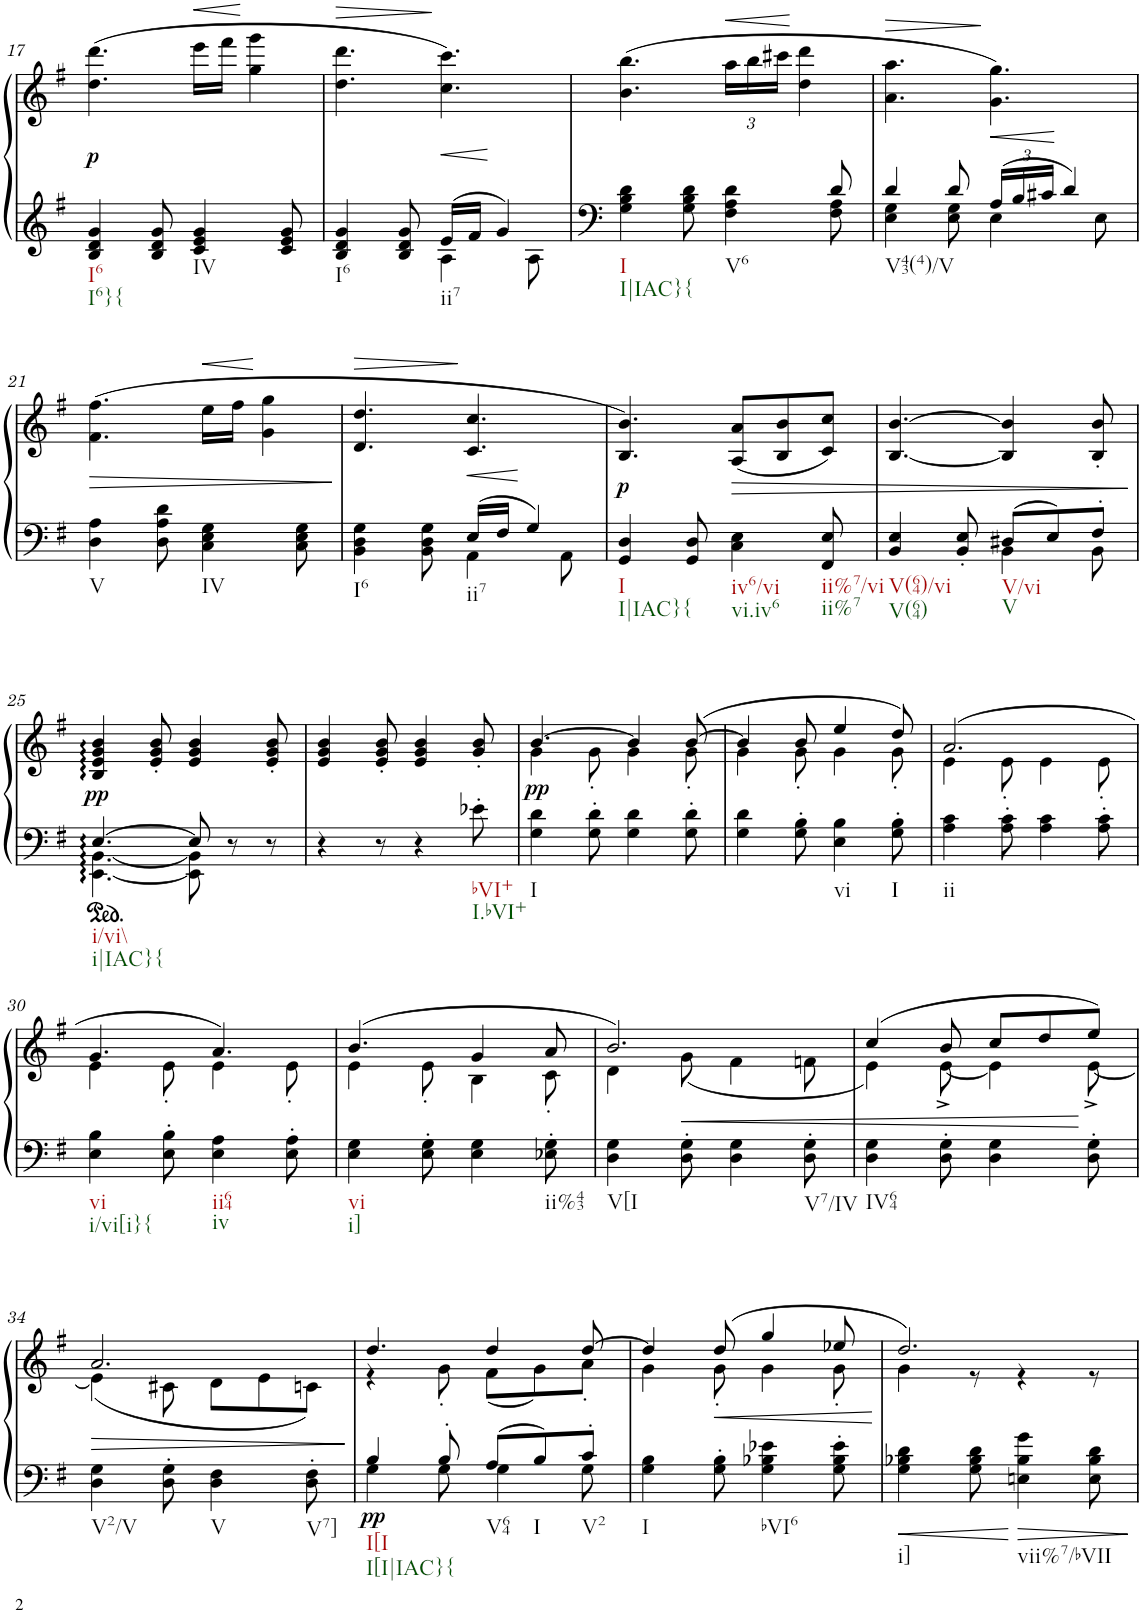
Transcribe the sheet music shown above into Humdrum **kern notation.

**kern	**kern	**dynam
*part1	*part1	*part1
*staff2	*staff1	*staff1/2
*I"Piano	*	*
*I'Pno.	*	*
!!LO:PB:g=z
*clefG2	*clefG2	*
*k[f#]	*k[f#]	*
*M6/8	*M6/8	*
=17	=17	=17
!LO:TX:b:t=I6	!	!
!LO:TX:b:t=I6}{	!	!
!	!	!LO:DY:b
4B/ 4d/ 4g/	(4.dd\ 4.ddd\	p
8B/ 8d/ 8g/	.	.
!LO:TX:b:t=IV	!	!
!	!	!LO:HP:b
4c/ 4e/ 4g/	16eee\LL	<
.	16fff#\JJ	.
.	4gg\ 4ggg\	[
8c/ 8e/ 8g/	.	.
=18	=18	=18
*^	*	*
!LO:TX:b:t=I6	!	!	!
!	!	!	!LO:HP:b
4B/ 4d/ 4g/	4.ryy	4.dd\ 4.ddd\	>
8B/ 8d/ 8g/	.	.	.
!LO:TX:b:t=ii7	!	!	!
16e/LL	4A\	4.cc\ 4.ccc\)	]
16f#/JJ	.	.	.
4g/	.	.	.
.	8A\	.	.
=19	=19	=19	=19
!LO:TX:b:t=I	!	!	!
!LO:TX:b:t=I|IAC}{	!	!	!
4G\ 4B\ 4d\	8ryy	(4.b\ 4.bb\	.
*v	*v	*	*
8G\ 8B\ 8d\	.	.
*	*Xbrackettup	*
!LO:TX:b:t=V6	!	!
!	!	!LO:HP:b
4F#\ 4A\ 4d\	24aa\LL	<
.	24bb\	.
.	24ccc#X\JJ	.
.	4dd\ 4ddd\	[
*^	*	*
8d/	8F#\ 8A\	.	.
=20	=20	=20	=20
!LO:TX:b:t=V43(4)/V	!	!	!
!	!	!	!LO:HP:b
4d/	4E\ 4G\	4.a\ 4.aa\	>
8d/	8E\ 8G\	.	.
*Xbrackettup	*	*	*
24A/LL	4E\	4.g\ 4.gg\)	]
24B/	.	.	.
24c#X/JJ	.	.	.
4d/	.	.	.
.	8E\	.	.
!!LO:LB:g=z
=21	=21	=21	=21
!LO:TX:b:t=V	!	!	!
!	!	!	!LO:HP:b
*v	*v	*	*
4D\ 4A\	(4.f#\ 4.ff#\	>
8D\ 8A\ 8d\	.	.
!LO:TX:b:t=IV	!	!
!	!	!LO:HP:b
4C\ 4E\ 4G\	16ee\LL	<
.	16ff#\JJ	.
.	4g\ 4gg\	[
8C\ 8E\ 8G\	.	.
.	.	]
=22	=22	=22
*^	*	*
!LO:TX:b:t=I6	!	!	!
!	!	!	!LO:HP:b
4BB\ 4D\ 4G\	4.ryy	4.d/ 4.dd/	>
8BB\ 8D\ 8G\	.	.	.
!LO:TX:b:t=ii7	!	!	!
16E/LL	4AA\	4.c/ 4.cc/	]
16F#/JJ	.	.	.
4G/	.	.	.
.	8AA\	.	.
=23	=23	=23	=23
!LO:TX:b:t=I	!	!	!
!LO:TX:b:t=I|IAC}{	!	!	!
!	!	!	!LO:DY:b
*v	*v	*	*
4GG/ 4D/	4.B/ 4.b/)	p
8GG/ 8D/	.	.
!LO:TX:b:t=iv6/vi	!	!
!LO:TX:b:t=vi.iv6	!	!
!	!	!LO:HP:b
4C\ 4E\	(8A/ 8a/L	>
.	8B/ 8b/	.
!LO:TX:b:t=ii%7/vi	!	!
!LO:TX:b:t=ii%7	!	!
8FF#/ 8E/	8c/ 8cc/J)	.
=24	=24	=24
*^	*	*
!LO:TX:b:t=V(64)/vi	!	!	!
!LO:TX:b:t=V(64)	!	!	!
4BB/ 4E/	4.ryy	[4.B/ [4.b/	.
8BB/' 8E/'	.	.	.
!LO:TX:b:t=V/vi	!	!	!
!LO:TX:b:t=V	!	!	!
8D#X/L	4BB\	4B/] 4b/]	.
8E/	.	.	.
8F#'/J	8BB\	8B/' 8b/'	.
*v	*v	*	*
.	.	]
!!LO:LB:g=z
=25	=25	=25
*^	*	*
!LO:TX:b:t=i/vi\\	!	!	!
!LO:TX:b:t=i|IAC}{	!	!	!
!	!	!	!LO:DY:b
[4.E/	[4.EE\: [4.BB\:	4B/ 4e/ 4g/ 4b/	pp
.	.	8e/' 8g/' 8b/'	.
8E/]	8EE\] 8BB\]	4e/ 4g/ 4b/	.
8r	4ryy	.	.
8r	.	8e/' 8g/' 8b/'	.
*v	*v	*	*
=26	=26	=26
4r	4e/ 4g/ 4b/	.
8r	8e/' 8g/' 8b/'	.
4r	4e/ 4g/ 4b/	.
!LO:TX:b:t=bVI+	!	!
!LO:TX:b:t=I.bVI+	!	!
8e-X'\	8g/' 8b/'	.
=27	=27	=27
*	*^	*
!LO:TX:b:t=I	!	!	!
!	!	!	!LO:DY:b
4G\ 4d\	[4.b/	4g\	pp
8G\' 8d\'	.	8g'\	.
4G\ 4d\	4b/]	4g\	.
8G\' 8d\'	([8b/	8g'\	.
=28	=28	=28	=28
4G\ 4d\	4b/]	4g\	.
8G\' 8B\'	8b/	8g'\	.
!LO:TX:b:t=vi	!	!	!
4E\ 4B\	4ee/	4g\	.
!LO:TX:b:t=I	!	!	!
8G\' 8B\'	8dd/)	8g'\	.
=29	=29	=29	=29
!LO:TX:b:t=ii	!	!	!
4A\ 4c\	(2.a/	4e\	.
8A\' 8c\'	.	8e'\	.
4A\ 4c\	.	4e\	.
8A\' 8c\'	.	8e'\	.
!!LO:LB:g=z	!!
=30	=30	=30	=30
!LO:TX:b:t=vi	!	!	!
!LO:TX:b:t=i/vi[i}{	!	!	!
4E\ 4B\	4.g/	4e\	.
8E\' 8B\'	.	8e'\	.
!LO:TX:b:t=ii64	!	!	!
!LO:TX:b:t=iv	!	!	!
4E\ 4A\	4.a/)	4e\	.
8E\' 8A\'	.	8e'\	.
=31	=31	=31	=31
!LO:TX:b:t=vi	!	!	!
!LO:TX:b:t=i]	!	!	!
4E\ 4G\	(4.b/	4e\	.
8E\' 8G\'	.	8e'\	.
4E\ 4G\	4g/	4B\	.
!LO:TX:b:t=ii%43	!	!	!
8E-X\' 8G\'	8a/	8c'\	.
=32	=32	=32	=32
!LO:TX:b:t=V[I	!	!	!
4D\ 4G\	2.b/)	4d\	.
!	!	!	!LO:HP:b
8D\' 8G\'	.	(8g\	<
4D\ 4G\	.	4f#\	.
!LO:TX:b:t=V7/IV	!	!	!
8D\' 8G\'	.	8fn\	.
=33	=33	=33	=33
!LO:TX:b:t=IV64	!	!	!
4D\ 4G\	(4cc/	4e\)	.
8D\' 8G\'	8b/	[8e^\	.
4D\ 4G\	8cc/L	4e\]	.
.	8dd/	.	.
8D\' 8G\'	8ee/J)	[8e^\	[
!!LO:LB:g=z	!!
=34	=34	=34	=34
!LO:TX:b:t=V2/V	!	!	!
!	!	!	!LO:HP:b
4D\ 4G\	2.a/	(4e\]	>
8D\' 8G\'	.	8c#X\	.
!LO:TX:b:t=V	!	!	!
4D\ 4F#\	.	8d\L	.
.	.	8e\	.
!LO:TX:b:t=V7]	!	!	!
8D\' 8F#\'	.	8cn\J)	.
*	*v	*v	*
.	.	]
=35	=35	=35
*^	*^	*
!LO:TX:b:t=I[I	!	!	!	!
!LO:TX:b:t=I[I|IAC}{	!	!	!	!
!	!	!	!	!LO:DY:b=2
4B/	4G\	4.dd/	4r	pp
8B'/	8G\	.	8g'\	.
!LO:TX:b:t=V64	!	!	!	!
8A/L	4G\	4dd/	(8f#\L	.
!LO:TX:b:t=I	!	!	!	!
8B/	.	.	8g\)	.
!LO:TX:b:t=V2	!	!	!	!
8c'/J	8G\	[8dd/	8a'\J	.
=36	=36	=36	=36	=36
!LO:TX:b:t=I	!	!	!	!
*v	*v	*	*	*
4G\ 4B\	4dd/]	4g\	.
!	!	!	!LO:HP:b
8G\' 8B\'	(8dd/	8g'\	<
!LO:TX:b:t=bVI6	!	!	!
4G\ 4B-X\ 4e-X\	4gg/	4g\	.
8G\' 8B-\' 8e-\'	8ee-X/	8g'\	.
*	*v	*v	*
.	.	[
=37	=37	=37
*	*^	*
!LO:TX:b:t=i]	!	!	!
4G\ 4B-X\ 4d\	2.dd/)	4g\	.
8G\ 8B-\ 8d\	.	8r	.
!LO:TX:b:t=vii%7/bVII	!	!	!
4En\ 4B-\ 4g\	.	4r	.
8E\ 8B-\ 8d\	.	8r	.
*	*v	*v	*
=	=	=
*-	*-	*-
